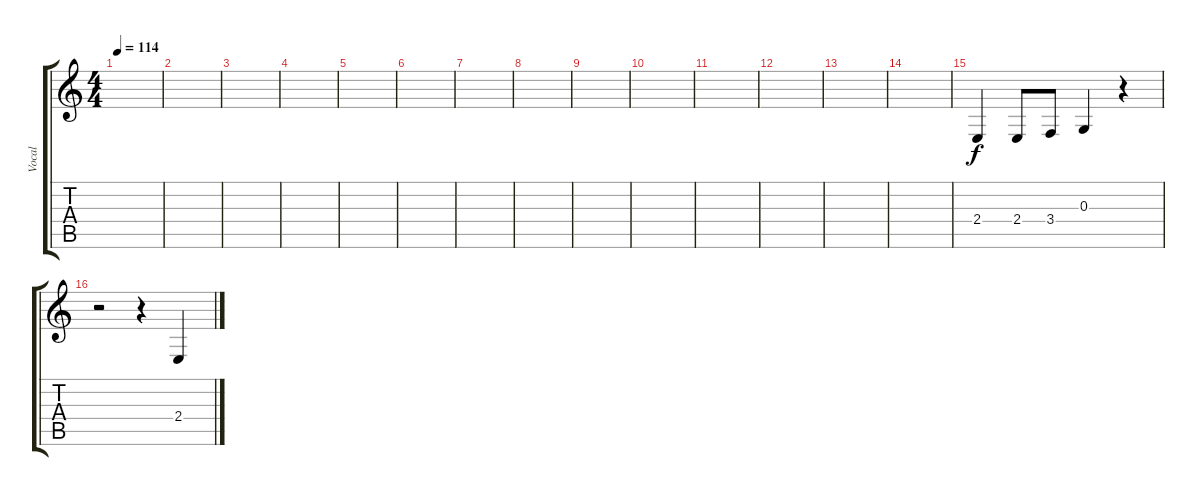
\track ("Vocal" "Vocal") {instrument lead1square}
\staff {score tabs}
\tuning (E4 B3 G3 D3 A2 E2) {hide}
\ts (4 4)
\tempo 114
\clef g2
\ks c
|
|
|
|
|
|
|
|
|
|
|
|
|
|
2.4.4 2.4.8 3.4.8 0.3.4 r.4 |
r.2 r.4 2.4.4
